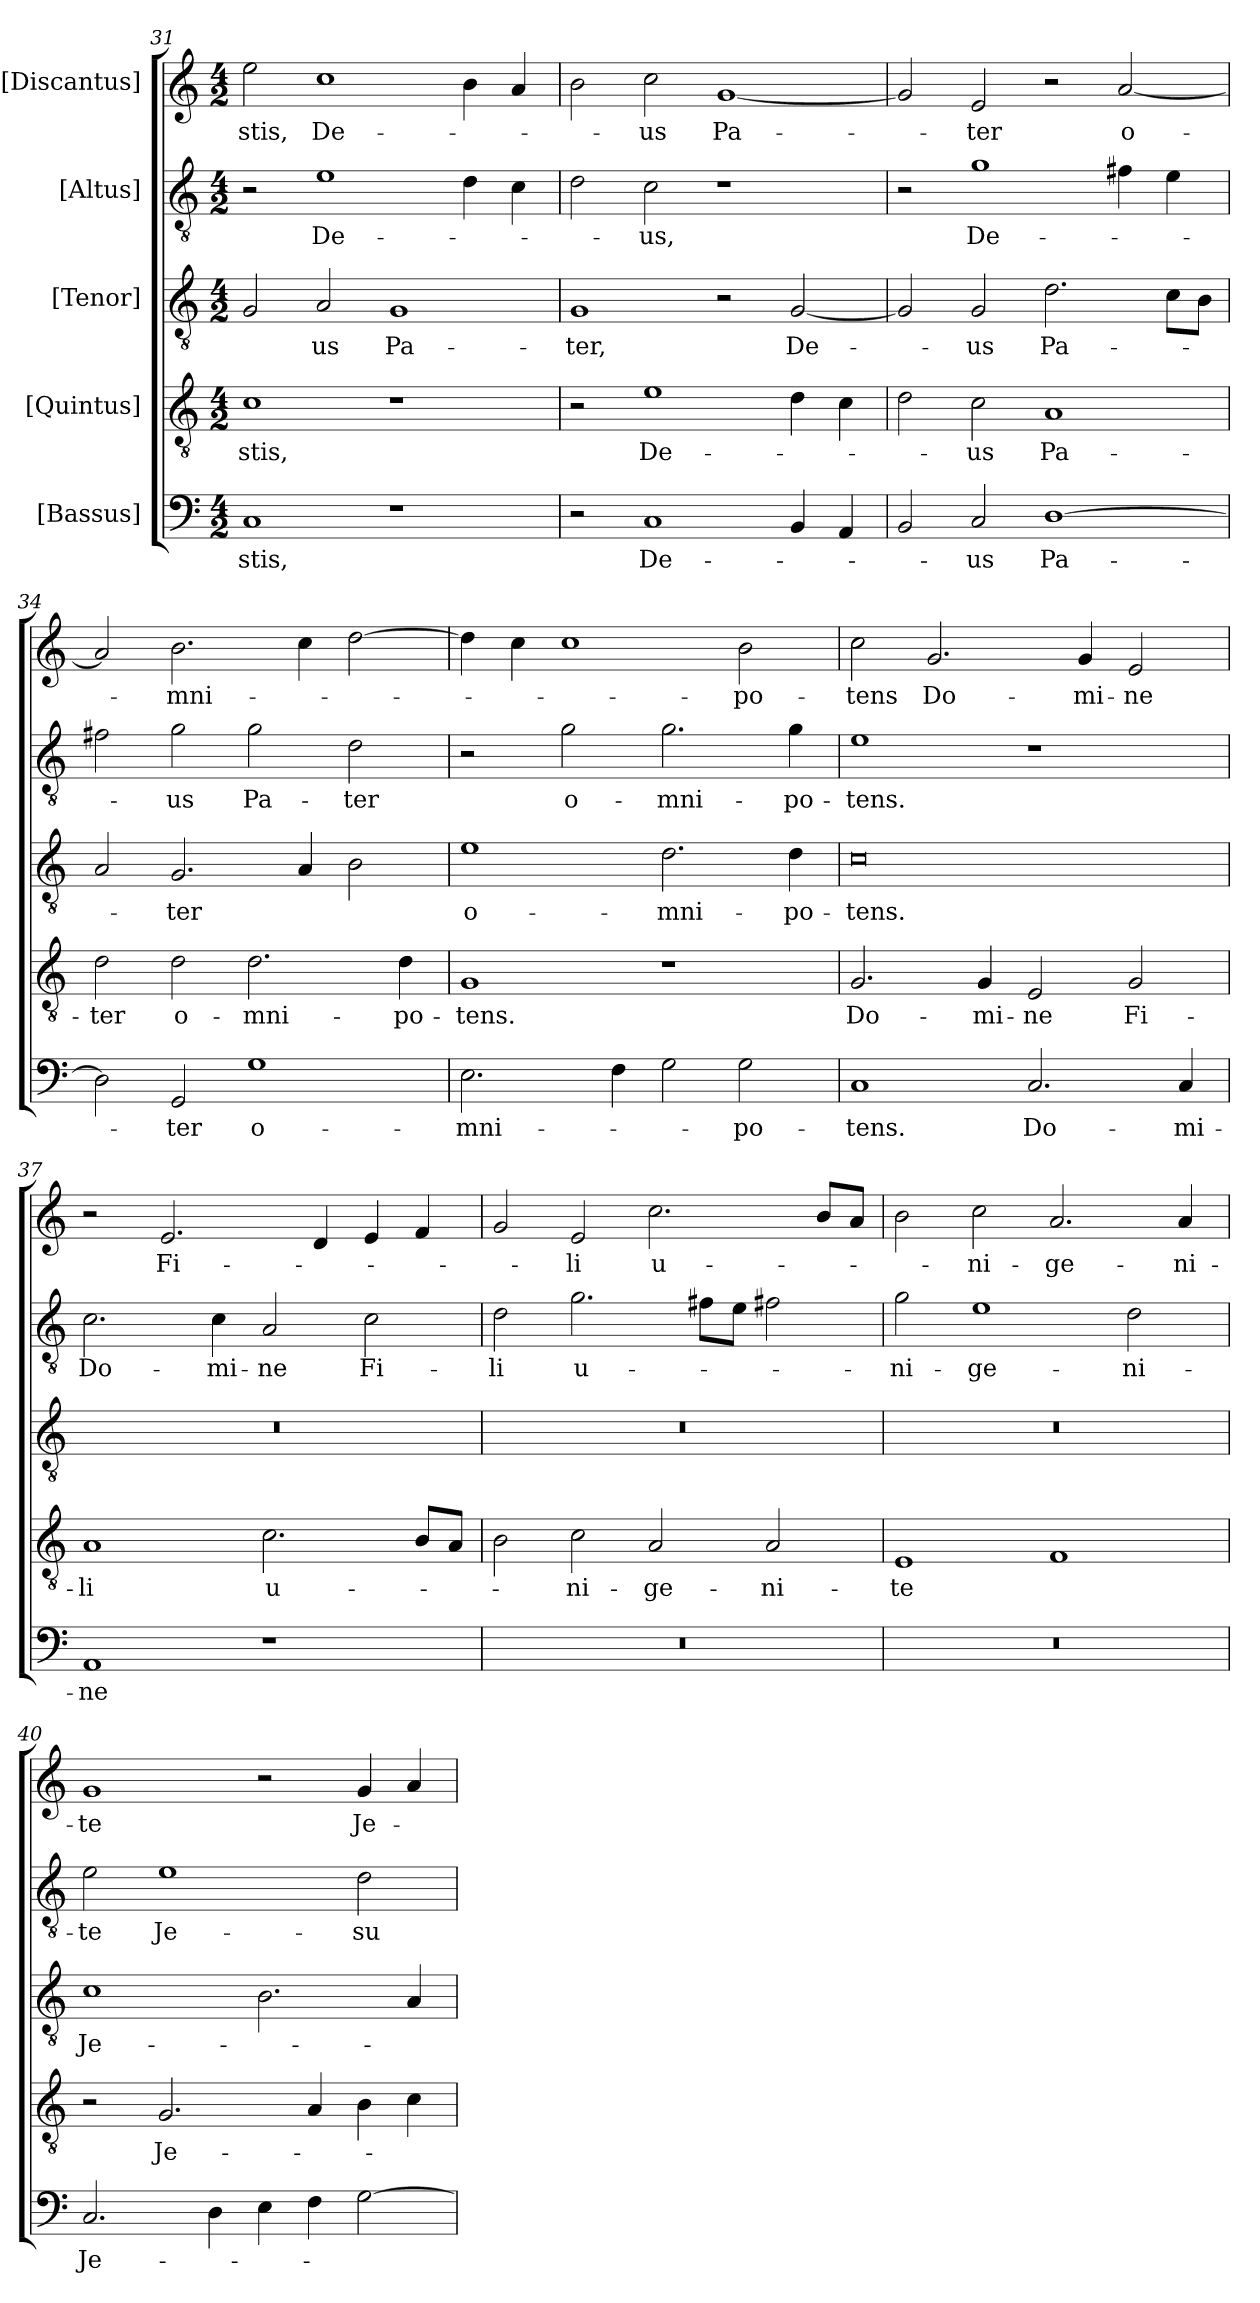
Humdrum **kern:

**kern	**text	**kern	**text	**kern	**text	**kern	**text	**kern	**text
*part5	*part5	*part4	*part4	*part3	*part3	*part2	*part2	*part1	*part1
*staff5	*staff5	*staff4	*staff4	*staff3	*staff3	*staff2	*staff2	*staff1	*staff1
*I"[Bassus]	*	*I"[Quintus]	*	*I"[Tenor]	*	*I"[Altus]	*	*I"[Discantus]	*
*clefF4	*	*clefGv2	*	*clefGv2	*	*clefGv2	*	*clefG2	*
*k[]	*	*k[]	*	*k[]	*	*k[]	*	*k[]	*
*M4/2	*	*M4/2	*	*M4/2	*	*M4/2	*	*M4/2	*
=31	=31	=31	=31	=31	=31	=31	=31	=31	=31
1C/	-stis,	1c\	-stis,	2G/	.	2r	.	2ee\	-stis,
.	.	.	.	2A/	-us	1e\	De-	1cc\	De-
1r	.	1r	.	1G/	Pa-	.	.	.	.
.	.	.	.	.	.	4d\	.	4b\	.
.	.	.	.	.	.	4c\	.	4a/	.
=32	=32	=32	=32	=32	=32	=32	=32	=32	=32
2r	.	2r	.	1G/	-ter,	2d\	.	2b\	.
1C/	De-	1e\	De-	.	.	2c\	-us,	2cc\	-us
.	.	.	.	2r	.	1r	.	[1g/	Pa-
4BB/	.	4d\	.	[2G/	De-	.	.	.	.
4AA/	.	4c\	.	.	.	.	.	.	.
=33	=33	=33	=33	=33	=33	=33	=33	=33	=33
2BB/	.	2d\	.	2G/]	.	2r	.	2g/]	.
2C/	-us	2c\	-us	2G/	-us	1g\	De-	2e/	-ter
[1D\	Pa-	1A/	Pa-	2.d\	Pa-	.	.	2r	.
.	.	.	.	.	.	4f#X\	.	[2a/	o-
.	.	.	.	8c\L	.	4e\	.	.	.
.	.	.	.	8B\J	.	.	.	.	.
=34	=34	=34	=34	=34	=34	=34	=34	=34	=34
2D\]	.	2d\	-ter	2A/	.	2f#X\	.	2a/]	.
2GG/	-ter	2d\	o-	2.G/	-ter	2g\	-us	2.b\	-mni-
1G\	o-	2.d\	-mni-	.	.	2g\	Pa-	.	.
.	.	.	.	4A/	.	.	.	4cc\	.
.	.	.	.	2B\	.	2d\	-ter	[2dd\	.
.	.	4d\	-po-	.	.	.	.	.	.
=35	=35	=35	=35	=35	=35	=35	=35	=35	=35
2.E\	-mni-	1G/	-tens.	1e\	o-	2r	.	4dd\]	.
.	.	.	.	.	.	.	.	4cc\	.
.	.	.	.	.	.	2g\	o-	1cc\	.
4F\	.	.	.	.	.	.	.	.	.
2G\	.	1r	.	2.d\	-mni-	2.g\	-mni-	.	.
2G\	-po-	.	.	.	.	.	.	2b\	-po-
.	.	.	.	4d\	-po-	4g\	-po-	.	.
=36	=36	=36	=36	=36	=36	=36	=36	=36	=36
1C/	-tens.	2.G/	Do-	0c\	-tens.	1e\	-tens.	2cc\	-tens
.	.	.	.	.	.	.	.	2.g/	Do-
.	.	4G/	-mi-	.	.	.	.	.	.
2.C/	Do-	2E/	-ne	.	.	1r	.	.	.
.	.	.	.	.	.	.	.	4g/	-mi-
.	.	2G/	Fi-	.	.	.	.	2e/	-ne
4C/	-mi-	.	.	.	.	.	.	.	.
=37	=37	=37	=37	=37	=37	=37	=37	=37	=37
1AA/	-ne	1A/	-li	0r	.	2.c\	Do-	2r	.
.	.	.	.	.	.	.	.	2.e/	Fi-
.	.	.	.	.	.	4c\	-mi-	.	.
1r	.	2.c\	u-	.	.	2A/	-ne	.	.
.	.	.	.	.	.	.	.	4d/	.
.	.	.	.	.	.	2c\	Fi-	4e/	.
.	.	8B/L	.	.	.	.	.	4f/	.
.	.	8A/J	.	.	.	.	.	.	.
=38	=38	=38	=38	=38	=38	=38	=38	=38	=38
0r	.	2B\	.	0r	.	2d\	-li	2g/	.
.	.	2c\	-ni-	.	.	2.g\	u-	2e/	-li
.	.	2A/	-ge-	.	.	.	.	2.cc\	u-
.	.	.	.	.	.	8f#X\L	.	.	.
.	.	.	.	.	.	8e\J	.	.	.
.	.	2A/	-ni-	.	.	2f#X\	.	.	.
.	.	.	.	.	.	.	.	8b/L	.
.	.	.	.	.	.	.	.	8a/J	.
=39	=39	=39	=39	=39	=39	=39	=39	=39	=39
0r	.	1E/	-te	0r	.	2g\	-ni-	2b\	.
.	.	.	.	.	.	1e\	-ge-	2cc\	-ni-
.	.	1F/	.	.	.	.	.	2.a/	-ge-
.	.	.	.	.	.	2d\	-ni-	.	.
.	.	.	.	.	.	.	.	4a/	-ni-
=40	=40	=40	=40	=40	=40	=40	=40	=40	=40
2.C/	Je-	2r	.	1c\	Je-	2e\	-te	1g/	-te
.	.	2.G/	Je-	.	.	1e\	Je-	.	.
4D\	.	.	.	.	.	.	.	.	.
4E\	.	.	.	2.B\	.	.	.	2r	.
4F\	.	4A/	.	.	.	.	.	.	.
[2G\	.	4B\	.	.	.	2d\	-su	4g/	Je-
.	.	4c\	.	4A/	.	.	.	4a/	.
=	=	=	=	=	=	=	=	=	=
*-	*-	*-	*-	*-	*-	*-	*-	*-	*-
